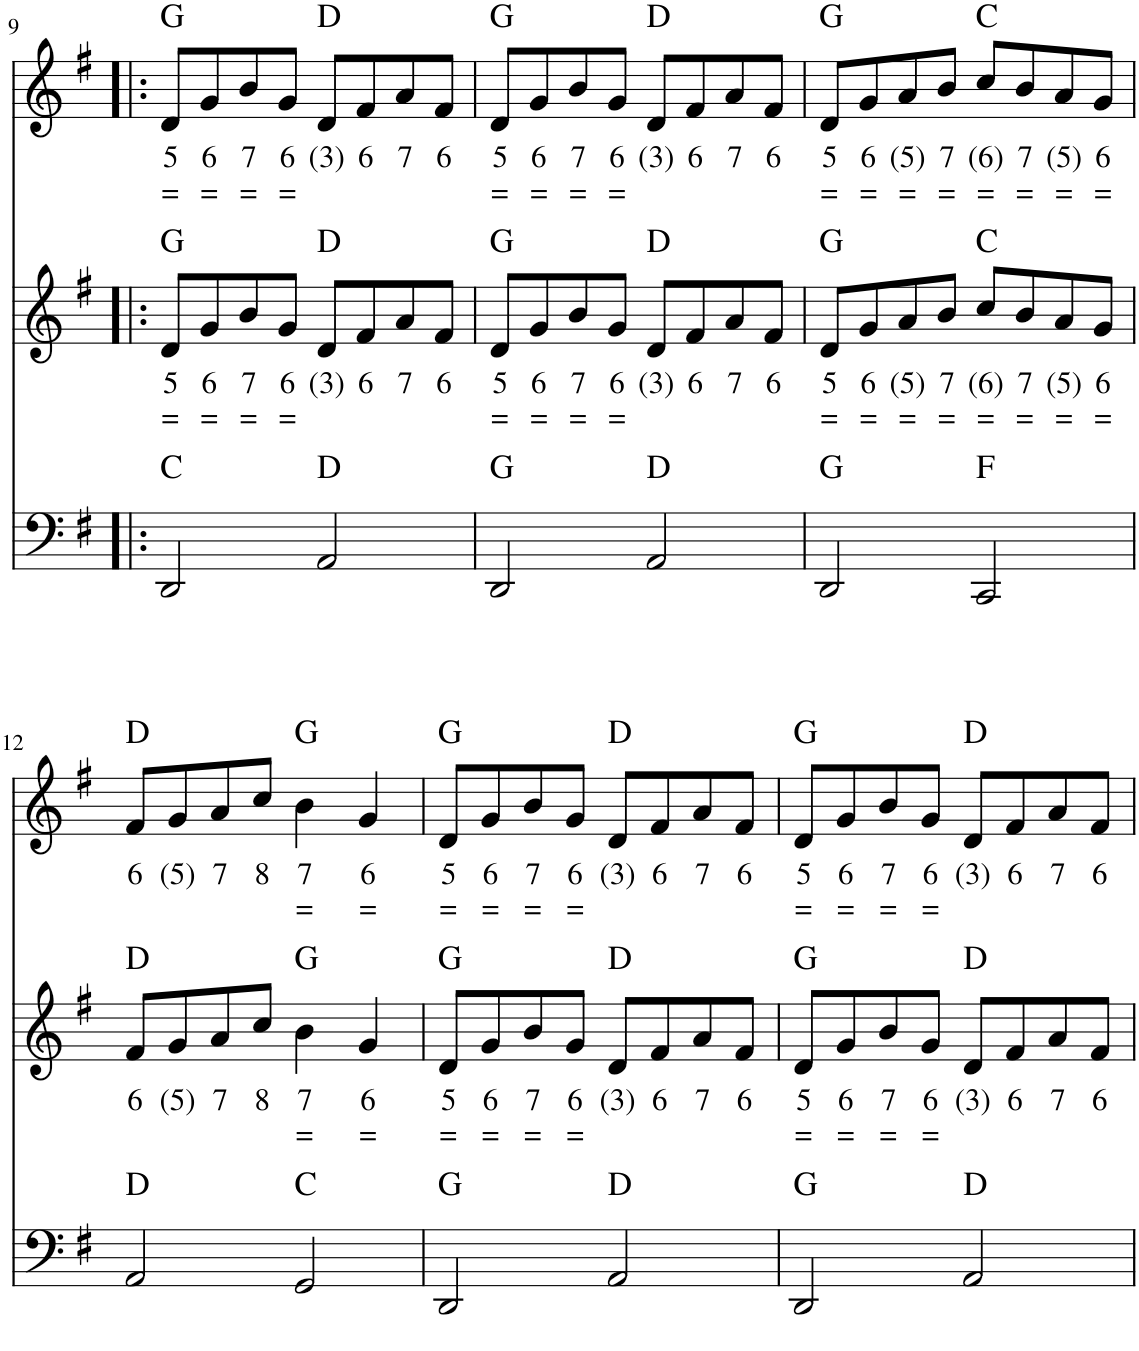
**kern	**kern	**text	**text	**kern	**text	**text	**harte	**kern	**text	**text	**harte
*part4	*part3	*part3	*part3	*part2	*part2	*part2	*part2	*part1	*part1	*part1	*part1
*staff4	*staff3	*staff3	*staff3	*staff2	*staff2	*staff2	*	*staff1	*staff1	*staff1	*
*I"Stem	*I"Stem	*	*	*I"Stem	*	*	*	*I"Piano	*	*	*
!!LO:PB:g=z
*clefF4	*clefG2	*	*	*clefG2	*	*	*	*clefG2	*	*	*
*k[f#]	*k[f#]	*	*	*k[f#]	*	*	*	*k[f#]	*	*	*
*M4/4	*M4/4	*	*	*M4/4	*	*	*	*M4/4	*	*	*
=9!|:	=9!|:	=9!|:	=9!|:	=9!|:	=9!|:	=9!|:	=9!|:	=9!|:	=9!|:	=9!|:	=9!|:
!	!	!	!	!	!LO:LY:b	!LO:LY:b	!	!	!LO:LY:b	!LO:LY:b	!
2DD/	4d	5	=	8d/L	5	=	G:maj	8d/L	5	=	G:maj
!	!	!	!	!	!LO:LY:b	!LO:LY:b	!	!	!LO:LY:b	!LO:LY:b	!
.	.	.	.	8g/	6	=	.	8g/	6	=	.
!	!	!	!	!	!LO:LY:b	!LO:LY:b	!	!	!LO:LY:b	!LO:LY:b	!
.	4b	7	=	8b/	7	=	.	8b/	7	=	.
!	!	!	!	!	!LO:LY:b	!LO:LY:b	!	!	!LO:LY:b	!LO:LY:b	!
.	.	.	.	8g/J	6	=	.	8g/J	6	=	.
!	!	!	!	!	!LO:LY:b	!	!	!	!LO:LY:b	!	!
2AA/	4d	(3)	.	8d/L	(3)	.	D:maj	8d/L	(3)	.	D:maj
!	!	!	!	!	!LO:LY:b	!	!	!	!LO:LY:b	!	!
.	.	.	.	8f#/	6	.	.	8f#/	6	.	.
!	!	!	!	!	!LO:LY:b	!	!	!	!LO:LY:b	!	!
.	4a	7	.	8a/	7	.	.	8a/	7	.	.
!	!	!	!	!	!LO:LY:b	!	!	!	!LO:LY:b	!	!
.	.	.	.	8f#/J	6	.	.	8f#/J	6	.	.
=10	=10	=10	=10	=10	=10	=10	=10	=10	=10	=10	=10
!	!	!	!	!	!LO:LY:b	!LO:LY:b	!	!	!LO:LY:b	!LO:LY:b	!
2DD/	4d	5	=	8d/L	5	=	G:maj	8d/L	5	=	G:maj
!	!	!	!	!	!LO:LY:b	!LO:LY:b	!	!	!LO:LY:b	!LO:LY:b	!
.	.	.	.	8g/	6	=	.	8g/	6	=	.
!	!	!	!	!	!LO:LY:b	!LO:LY:b	!	!	!LO:LY:b	!LO:LY:b	!
.	4b	7	=	8b/	7	=	.	8b/	7	=	.
!	!	!	!	!	!LO:LY:b	!LO:LY:b	!	!	!LO:LY:b	!LO:LY:b	!
.	.	.	.	8g/J	6	=	.	8g/J	6	=	.
!	!	!	!	!	!LO:LY:b	!	!	!	!LO:LY:b	!	!
2AA/	4d	(3)	.	8d/L	(3)	.	D:maj	8d/L	(3)	.	D:maj
!	!	!	!	!	!LO:LY:b	!	!	!	!LO:LY:b	!	!
.	.	.	.	8f#/	6	.	.	8f#/	6	.	.
!	!	!	!	!	!LO:LY:b	!	!	!	!LO:LY:b	!	!
.	4a	7	.	8a/	7	.	.	8a/	7	.	.
!	!	!	!	!	!LO:LY:b	!	!	!	!LO:LY:b	!	!
.	.	.	.	8f#/J	6	.	.	8f#/J	6	.	.
=11	=11	=11	=11	=11	=11	=11	=11	=11	=11	=11	=11
!	!	!	!	!	!LO:LY:b	!LO:LY:b	!	!	!LO:LY:b	!LO:LY:b	!
2DD/	4d	5	=	8d/L	5	=	G:maj	8d/L	5	=	G:maj
!	!	!	!	!	!LO:LY:b	!LO:LY:b	!	!	!LO:LY:b	!LO:LY:b	!
.	.	.	.	8g/	6	=	.	8g/	6	=	.
!	!	!	!	!	!LO:LY:b	!LO:LY:b	!	!	!LO:LY:b	!LO:LY:b	!
.	4a	(5)	=	8a/	(5)	=	.	8a/	(5)	=	.
!	!	!	!	!	!LO:LY:b	!LO:LY:b	!	!	!LO:LY:b	!LO:LY:b	!
.	.	.	.	8b/J	7	=	.	8b/J	7	=	.
!	!	!	!	!	!LO:LY:b	!LO:LY:b	!	!	!LO:LY:b	!LO:LY:b	!
2CC/	4cc	(6)	=	8cc/L	(6)	=	C:maj	8cc/L	(6)	=	C:maj
!	!	!	!	!	!LO:LY:b	!LO:LY:b	!	!	!LO:LY:b	!LO:LY:b	!
.	.	.	.	8b/	7	=	.	8b/	7	=	.
!	!	!	!	!	!LO:LY:b	!LO:LY:b	!	!	!LO:LY:b	!LO:LY:b	!
.	4a	(5)	=	8a/	(5)	=	.	8a/	(5)	=	.
!	!	!	!	!	!LO:LY:b	!LO:LY:b	!	!	!LO:LY:b	!LO:LY:b	!
.	.	.	.	8g/J	6	=	.	8g/J	6	=	.
!!LO:LB:g=z
=12	=12	=12	=12	=12	=12	=12	=12	=12	=12	=12	=12
!	!	!	!	!	!LO:LY:b	!	!	!	!LO:LY:b	!	!
2AA/	4f#	6	.	8f#/L	6	.	D:maj	8f#/L	6	.	D:maj
!	!	!	!	!	!LO:LY:b	!	!	!	!LO:LY:b	!	!
.	.	.	.	8g/	(5)	.	.	8g/	(5)	.	.
!	!	!	!	!	!LO:LY:b	!	!	!	!LO:LY:b	!	!
.	4a	7	.	8a/	7	.	.	8a/	7	.	.
!	!	!	!	!	!LO:LY:b	!	!	!	!LO:LY:b	!	!
.	.	.	.	8cc/J	8	.	.	8cc/J	8	.	.
!	!	!	!	!	!LO:LY:b	!LO:LY:b	!	!	!LO:LY:b	!LO:LY:b	!
2GG/	4b	7	=	4b\	7	=	G:maj	4b\	7	=	G:maj
!	!	!	!	!	!LO:LY:b	!LO:LY:b	!	!	!LO:LY:b	!LO:LY:b	!
.	4g	6	=	4g/	6	=	.	4g/	6	=	.
=13	=13	=13	=13	=13	=13	=13	=13	=13	=13	=13	=13
!	!	!	!	!	!LO:LY:b	!LO:LY:b	!	!	!LO:LY:b	!LO:LY:b	!
2DD/	4d	5	=	8d/L	5	=	G:maj	8d/L	5	=	G:maj
!	!	!	!	!	!LO:LY:b	!LO:LY:b	!	!	!LO:LY:b	!LO:LY:b	!
.	.	.	.	8g/	6	=	.	8g/	6	=	.
!	!	!	!	!	!LO:LY:b	!LO:LY:b	!	!	!LO:LY:b	!LO:LY:b	!
.	4b	7	=	8b/	7	=	.	8b/	7	=	.
!	!	!	!	!	!LO:LY:b	!LO:LY:b	!	!	!LO:LY:b	!LO:LY:b	!
.	.	.	.	8g/J	6	=	.	8g/J	6	=	.
!	!	!	!	!	!LO:LY:b	!	!	!	!LO:LY:b	!	!
2AA/	4d	(3)	.	8d/L	(3)	.	D:maj	8d/L	(3)	.	D:maj
!	!	!	!	!	!LO:LY:b	!	!	!	!LO:LY:b	!	!
.	.	.	.	8f#/	6	.	.	8f#/	6	.	.
!	!	!	!	!	!LO:LY:b	!	!	!	!LO:LY:b	!	!
.	4a	7	.	8a/	7	.	.	8a/	7	.	.
!	!	!	!	!	!LO:LY:b	!	!	!	!LO:LY:b	!	!
.	.	.	.	8f#/J	6	.	.	8f#/J	6	.	.
=14	=14	=14	=14	=14	=14	=14	=14	=14	=14	=14	=14
!	!	!	!	!	!LO:LY:b	!LO:LY:b	!	!	!LO:LY:b	!LO:LY:b	!
2DD/	4d	5	=	8d/L	5	=	G:maj	8d/L	5	=	G:maj
!	!	!	!	!	!LO:LY:b	!LO:LY:b	!	!	!LO:LY:b	!LO:LY:b	!
.	.	.	.	8g/	6	=	.	8g/	6	=	.
!	!	!	!	!	!LO:LY:b	!LO:LY:b	!	!	!LO:LY:b	!LO:LY:b	!
.	4b	7	=	8b/	7	=	.	8b/	7	=	.
!	!	!	!	!	!LO:LY:b	!LO:LY:b	!	!	!LO:LY:b	!LO:LY:b	!
.	.	.	.	8g/J	6	=	.	8g/J	6	=	.
!	!	!	!	!	!LO:LY:b	!	!	!	!LO:LY:b	!	!
2AA/	4d	(3)	.	8d/L	(3)	.	D:maj	8d/L	(3)	.	D:maj
!	!	!	!	!	!LO:LY:b	!	!	!	!LO:LY:b	!	!
.	.	.	.	8f#/	6	.	.	8f#/	6	.	.
!	!	!	!	!	!LO:LY:b	!	!	!	!LO:LY:b	!	!
.	4a	7	.	8a/	7	.	.	8a/	7	.	.
!	!	!	!	!	!LO:LY:b	!	!	!	!LO:LY:b	!	!
.	.	.	.	8f#/J	6	.	.	8f#/J	6	.	.
=	=	=	=	=	=	=	=	=	=	=	=
*-	*-	*-	*-	*-	*-	*-	*-	*-	*-	*-	*-
